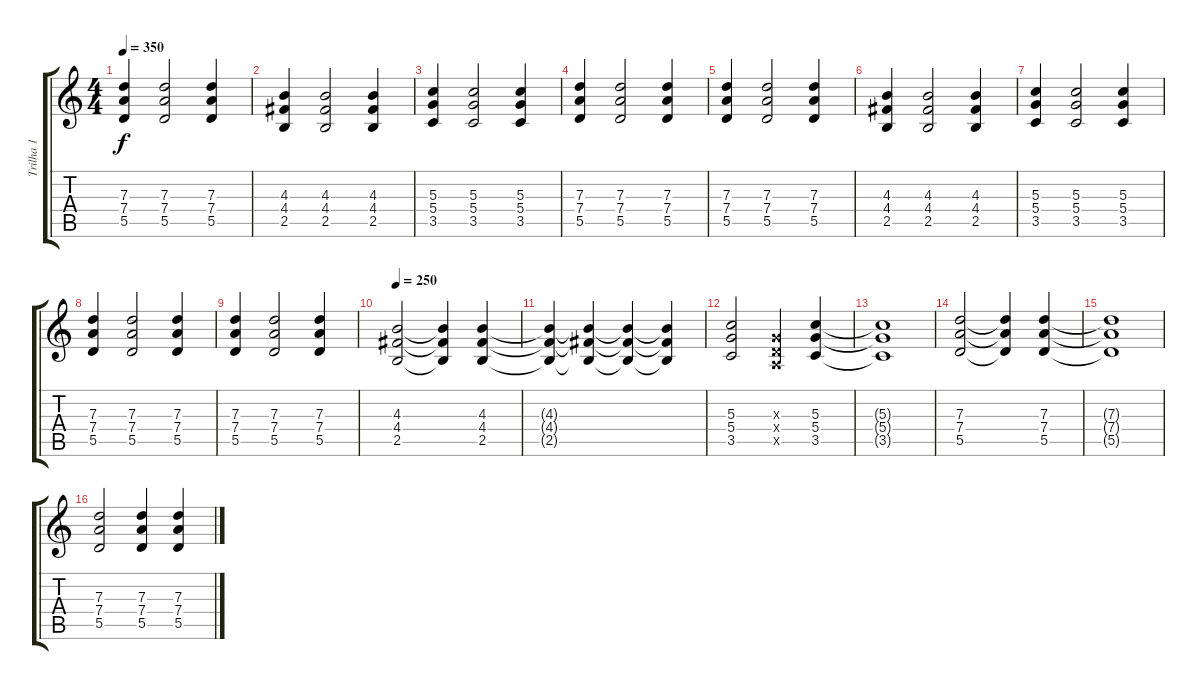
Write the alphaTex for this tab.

\track ("Trilha 1" "Trilha 1") {instrument distortionguitar}
\staff {score tabs}
\tuning (E4 B3 G3 D3 A2 E2) {hide}
\ts (4 4)
\tempo 350
\clef g2
\ks c
(7.3 7.4 5.5).4{dy f} (7.3 7.4 5.5).2 (7.3 7.4 5.5).4 |
(4.3 4.4 2.5).4 (4.3 4.4 2.5).2 (4.3 4.4 2.5).4 |
(5.3 5.4 3.5).4 (5.3 5.4 3.5).2 (5.3 5.4 3.5).4 |
(7.3 7.4 5.5).4 (7.3 7.4 5.5).2 (7.3 7.4 5.5).4 |
(7.3 7.4 5.5).4 (7.3 7.4 5.5).2 (7.3 7.4 5.5).4 |
(4.3 4.4 2.5).4 (4.3 4.4 2.5).2 (4.3 4.4 2.5).4 |
(5.3 5.4 3.5).4 (5.3 5.4 3.5).2 (5.3 5.4 3.5).4 |
(7.3 7.4 5.5).4 (7.3 7.4 5.5).2 (7.3 7.4 5.5).4 |
(7.3 7.4 5.5).4 (7.3 7.4 5.5).2 (7.3 7.4 5.5).4 |
\tempo 250
(4.3 4.4 2.5).2 (4.3{t} 4.4{t} 2.5{t}).4 (4.3 4.4 2.5).4 |
(4.3{t} 4.4{t} 2.5{t}).4 (4.3{t} 4.4{t} 2.5{t}).4 (4.3{t} 4.4{t} 2.5{t}).4 (4.3{t} 4.4{t} 2.5{t}).4 |
(5.3 5.4 3.5).2 (0.3{x} 0.4{x} 0.5{x}).4 (5.3 5.4 3.5).4 |
(5.3{t} 5.4{t} 3.5{t}).1 |
(7.3 7.4 5.5).2 (7.3{t} 7.4{t} 5.5{t}).4 (7.3 7.4 5.5).4 |
(7.3{t} 7.4{t} 5.5{t}).1 |
(7.3 7.4 5.5).2 (7.3 7.4 5.5).4 (7.3 7.4 5.5).4
